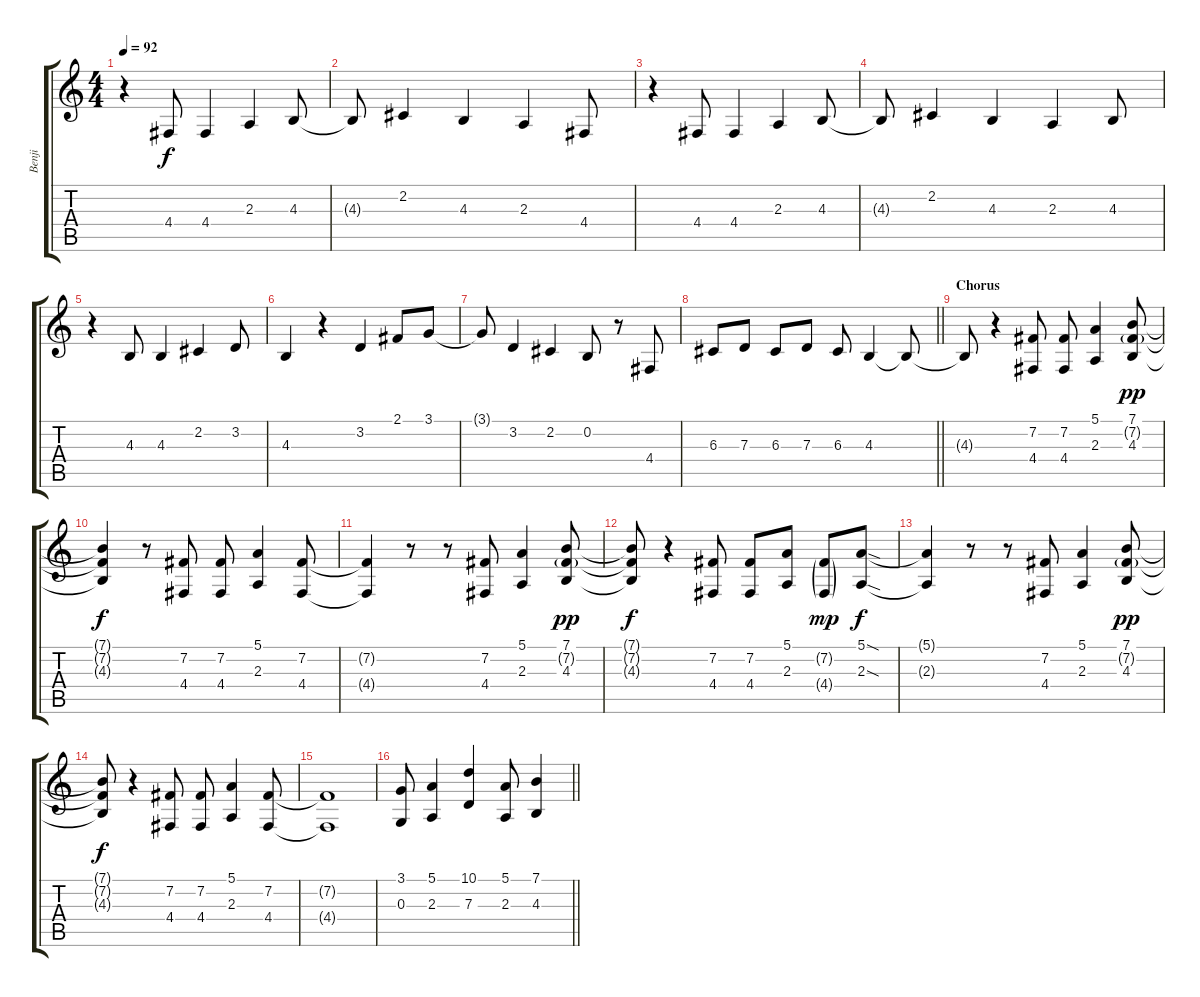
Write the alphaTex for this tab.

\track ("Benji" "Benji") {instrument synthvoice}
\staff {score tabs}
\tuning (E4 B3 G3 D3 A2 E2) {hide}
\ts (4 4)
\tempo 92
\clef g2
\ks c
r.4{dy f} 4.4.8 4.4.4 2.3.4 4.3.8 |
4.3{t}.8 2.2.4 4.3.4 2.3.4 4.4.8 |
r.4 4.4.8 4.4.4 2.3.4 4.3.8 |
4.3{t}.8 2.2.4 4.3.4 2.3.4 4.3.8 |
r.4 4.3.8 4.3.4 2.2.4 3.2.8 |
4.3.4 r.4 3.2.4 2.1.8 3.1.8 |
3.1{t}.8 3.2.4 2.2.4 0.2.8 r.8 4.4.8 |
\barLineRight lightlight
6.3.8 7.3.8 6.3.8 7.3.8 6.3.8 4.3.4 4.3{t}.8 |
\section ("" "Chorus")
4.3{t}.8 r.4 (7.2 4.4).8 (7.2 4.4).8 (5.1 2.3).4 (7.1 7.2{g} 4.3).8{dy pp} |
(7.1{t} 7.2{t} 4.3{t}).4{dy f} r.8 (7.2 4.4).8 (7.2 4.4).8 (5.1 2.3).4 (7.2 4.4).8 |
(7.2{t} 4.4{t}).4 r.8 r.8 (7.2 4.4).8 (5.1 2.3).4 (7.1 7.2{g} 4.3).8{dy pp} |
(7.1{t} 7.2{t} 4.3{t}).8{dy f} r.4 (7.2 4.4).8 (7.2 4.4).8 (5.1 2.3).8 (7.2{g} 4.4{g}).8{dy mp} (5.1{sod} 2.3{sod}).8{dy f} |
(5.1{t} 2.3{t}).4 r.8 r.8 (7.2 4.4).8 (5.1 2.3).4 (7.1 7.2{g} 4.3).8{dy pp} |
(7.1{t} 7.2{t} 4.3{t}).8{dy f} r.4 (7.2 4.4).8 (7.2 4.4).8 (5.1 2.3).4 (7.2 4.4).8 |
(7.2{t} 4.4{t}).1 |
\barLineRight lightlight
(3.1 0.3).8 (5.1 2.3).4 (10.1 7.3).4 (5.1 2.3).8 (7.1 4.3).4
